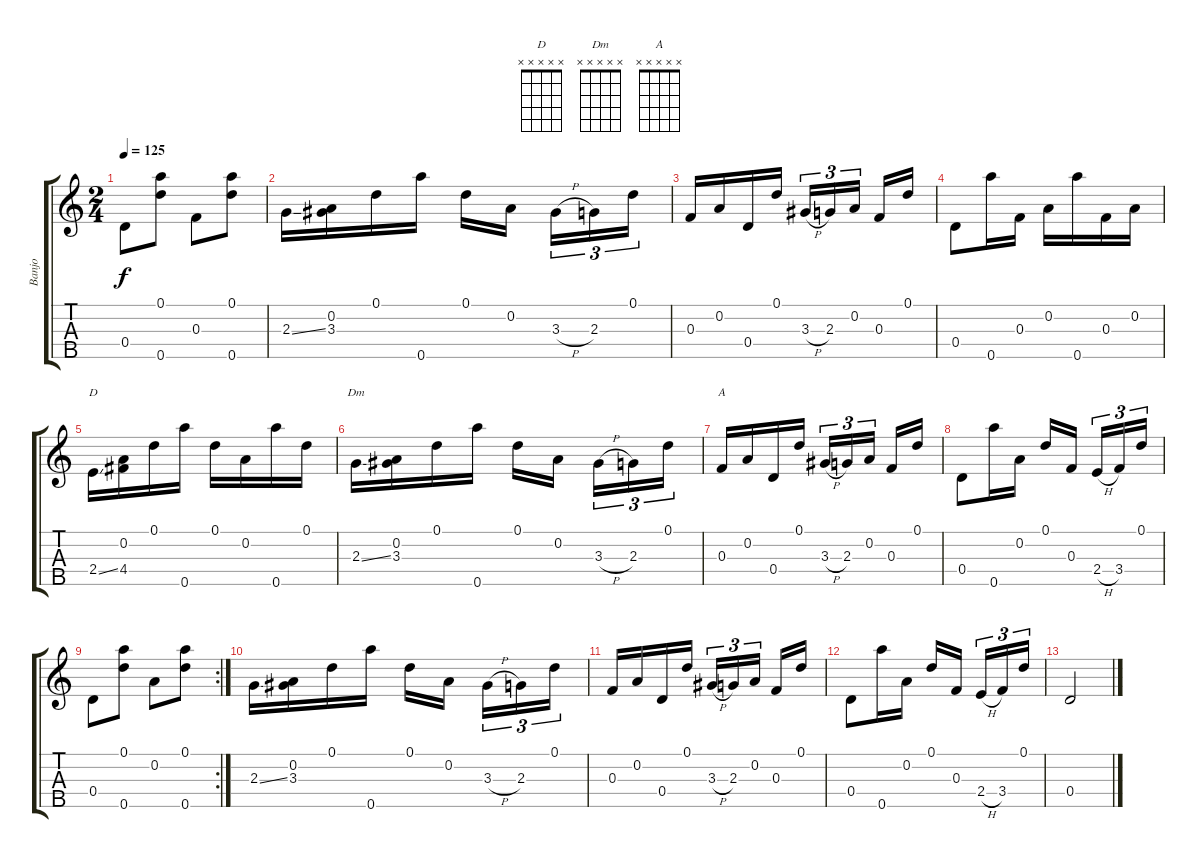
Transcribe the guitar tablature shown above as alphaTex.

\track ("Banjo" "Banjo") {instrument banjo}
\staff {score tabs}
\tuning (D4 A3 F3 D3 A4) {hide}
\displaytranspose 12
\chord ("D" x x x x x) {firstfret 0}
\chord ("Dm" x x x x x) {firstfret 0}
\chord ("A" x x x x x) {firstfret 0}
\ts (2 4)
\tempo 125
\clef g2
\ks c
0.4.8{dy f} (0.1 0.5).8 0.3.8 (0.1 0.5).8 |
2.3{ss}.16 (0.2 3.3).16 0.1.16 0.5.16 0.1.16 0.2.16 3.3{h}.16{tu (3 2)} 2.3.16{tu (3 2)} 0.1.16{tu (3 2)} |
0.3.16 0.2.16 0.4.16 0.1.16 3.3{h}.16{tu (3 2)} 2.3.16{tu (3 2)} 0.2.16{tu (3 2)} 0.3.16 0.1.16 |
0.4.8 0.5.16 0.3.16 0.2.16 0.5.16 0.3.16 0.2.16 |
2.4{ss}.16{ch "D"} (0.2 4.4).16 0.1.16 0.5.16 0.1.16 0.2.16 0.5.16 0.1.16 |
2.3{ss}.16{ch "Dm"} (0.2 3.3).16 0.1.16 0.5.16 0.1.16 0.2.16 3.3{h}.16{tu (3 2)} 2.3.16{tu (3 2)} 0.1.16{tu (3 2)} |
0.3.16{ch "A"} 0.2.16 0.4.16 0.1.16 3.3{h}.16{tu (3 2)} 2.3.16{tu (3 2)} 0.2.16{tu (3 2)} 0.3.16 0.1.16 |
0.4.8 0.5.16 0.2.16 0.1.16 0.3.16 2.4{h}.16{tu (3 2)} 3.4.16{tu (3 2)} 0.1.16{tu (3 2)} |
\rc 2
0.4.8 (0.1 0.5).8 0.2.8 (0.1 0.5).8 |
2.3{ss}.16 (0.2 3.3).16 0.1.16 0.5.16 0.1.16 0.2.16 3.3{h}.16{tu (3 2)} 2.3.16{tu (3 2)} 0.1.16{tu (3 2)} |
0.3.16 0.2.16 0.4.16 0.1.16 3.3{h}.16{tu (3 2)} 2.3.16{tu (3 2)} 0.2.16{tu (3 2)} 0.3.16 0.1.16 |
0.4.8 0.5.16 0.2.16 0.1.16 0.3.16 2.4{h}.16{tu (3 2)} 3.4.16{tu (3 2)} 0.1.16{tu (3 2)} |
0.4.2
